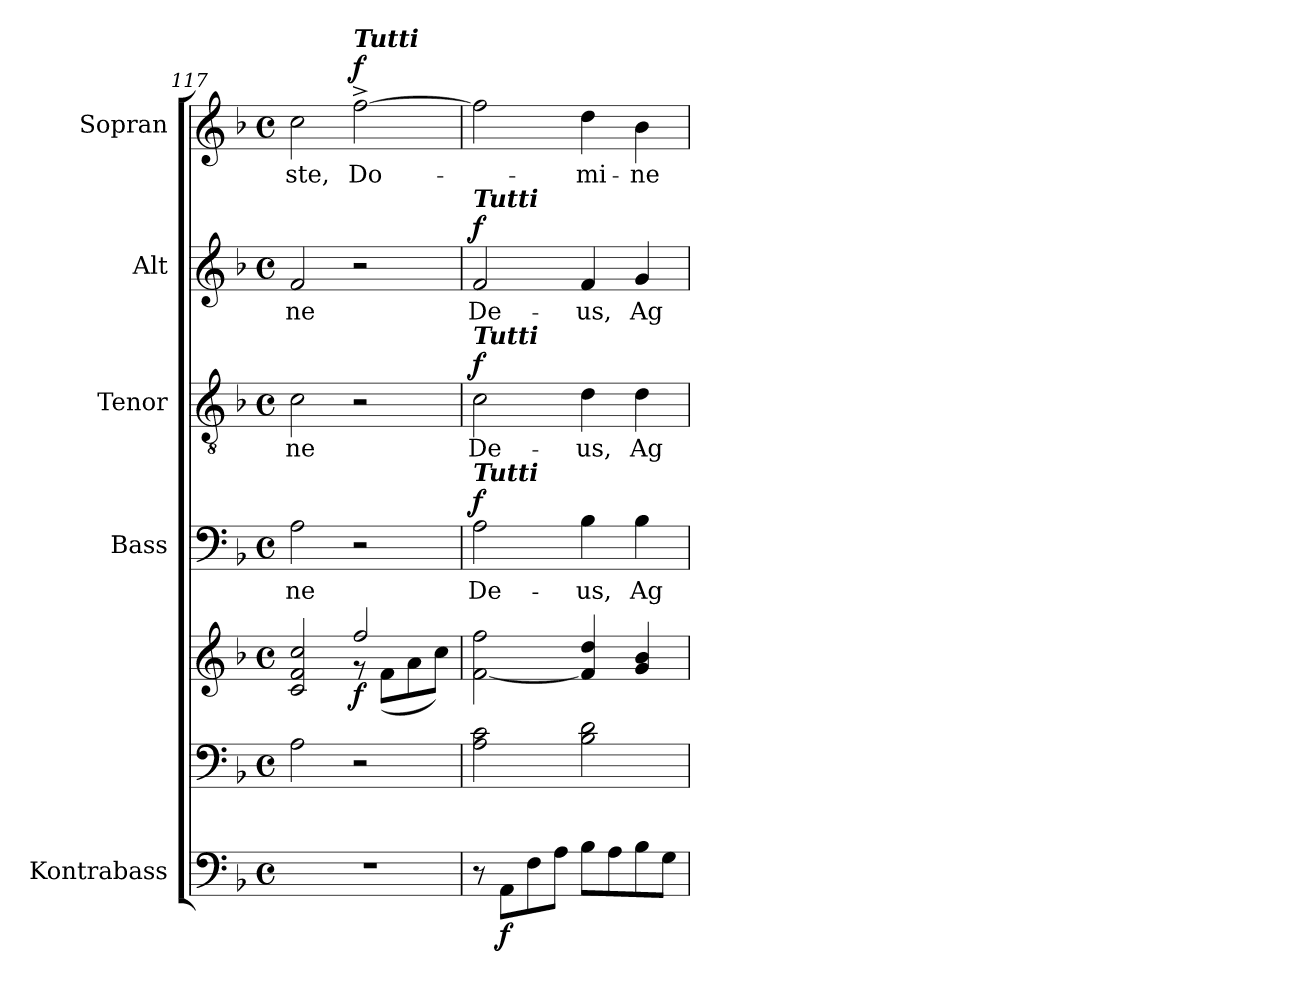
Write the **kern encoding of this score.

**kern	**dynam	**kern	**kern	**dynam	**kern	**text	**dynam	**kern	**text	**dynam	**kern	**text	**dynam	**kern	**text	**dynam
*part6	*part6	*part5	*part5	*part5	*part4	*part4	*part4	*part3	*part3	*part3	*part2	*part2	*part2	*part1	*part1	*part1
*staff7	*staff7	*staff6	*staff5	*staff5/6	*staff4	*staff4	*staff4	*staff3	*staff3	*staff3	*staff2	*staff2	*staff2	*staff1	*staff1	*staff1
*I"Kontrabass	*	*	*	*	*I"Bass	*	*	*I"Tenor	*	*	*I"Alt	*	*	*I"Sopran	*	*
*I'Kb.	*	*	*	*	*I'B.	*	*	*I'T.	*	*	*I'A.	*	*	*I'S.	*	*
*clefF4	*	*clefF4	*clefG2	*	*clefF4	*	*	*clefGv2	*	*	*clefG2	*	*	*clefG2	*	*
*ITrd7c12	*	*	*	*	*	*	*	*	*	*	*	*	*	*	*	*
*k[b-]	*	*k[b-]	*k[b-]	*	*k[b-]	*	*	*k[b-]	*	*	*k[b-]	*	*	*k[b-]	*	*
*F:	*	*F:	*F:	*	*F:	*	*	*F:	*	*	*F:	*	*	*F:	*	*
*M4/4	*	*M4/4	*M4/4	*	*M4/4	*	*	*M4/4	*	*	*M4/4	*	*	*M4/4	*	*
*met(c)	*	*met(c)	*met(c)	*	*met(c)	*	*	*met(c)	*	*	*met(c)	*	*	*met(c)	*	*
=117	=117	=117	=117	=117	=117	=117	=117	=117	=117	=117	=117	=117	=117	=117	=117	=117
*	*	*	*^	*	*	*	*	*	*	*	*	*	*	*	*	*
!	!	!	!	!	!	!	!LO:LY:b	!	!	!LO:LY:b	!	!	!LO:LY:b	!	!	!LO:LY:b	!
1r	.	2A\	2c/ 2f/ 2cc/	2ryy	.	2A\	-ne	.	2c\	-ne	.	2f/	-ne	.	2cc\	-ste,	.
!	!	!	!	!	!	!	!	!	!	!	!	!	!	!	!LO:TX:a:Bi:t=Tutti	!	!
!	!	!	!	!	!LO:DY:b	!	!	!	!	!	!	!	!	!	!	!LO:LY:b	!LO:DY:a
.	.	2r	2ff/	8rg	f	2r	.	.	2r	.	.	2r	.	.	[2ff^>\	Do-	f
.	.	.	.	(>8f\L	.	.	.	.	.	.	.	.	.	.	.	.	.
.	.	.	.	8a\	.	.	.	.	.	.	.	.	.	.	.	.	.
.	.	.	.	8cc\J)	.	.	.	.	.	.	.	.	.	.	.	.	.
=118	=118	=118	=118	=118	=118	=118	=118	=118	=118	=118	=118	=118	=118	=118	=118	=118	=118
!	!	!	!	!	!	!	!	!	!	!	!	!LO:TX:a:Bi:t=Tutti	!	!	!	!	!
!	!	!	!	!	!	!	!	!	!LO:TX:a:Bi:t=Tutti	!	!	!	!	!	!	!	!
!	!	!	!	!	!	!LO:TX:a:Bi:t=Tutti	!	!	!	!	!	!	!	!	!	!	!
!	!	!	!	!	!	!	!LO:LY:b	!LO:DY:a	!	!LO:LY:b	!LO:DY:a	!	!LO:LY:b	!LO:DY:a	!	!	!
*	*	*	*v	*v	*	*	*	*	*	*	*	*	*	*	*	*	*
8r	.	2A\ 2c\	[<2f\ 2ff\	.	2A\	De-	f	2c\	De-	f	2f/	De-	f	2ff\]	.	.
!	!LO:DY:b	!	!	!	!	!	!	!	!	!	!	!	!	!	!	!
8AAA\L	f	.	.	.	.	.	.	.	.	.	.	.	.	.	.	.
8FF\	.	.	.	.	.	.	.	.	.	.	.	.	.	.	.	.
8AA\J	.	.	.	.	.	.	.	.	.	.	.	.	.	.	.	.
!	!	!	!	!	!	!LO:LY:b	!	!	!LO:LY:b	!	!	!LO:LY:b	!	!	!LO:LY:b	!
8BB-\L	.	2B-\ 2d\	4f/] 4dd/	.	4B-\	-us,	.	4d\	-us,	.	4f/	-us,	.	4dd\	-mi-	.
8AA\	.	.	.	.	.	.	.	.	.	.	.	.	.	.	.	.
!	!	!	!	!	!	!LO:LY:b	!	!	!LO:LY:b	!	!	!LO:LY:b	!	!	!LO:LY:b	!
8BB-\	.	.	4g/ 4b-/	.	4B-\	Ag-	.	4d\	Ag-	.	4g/	Ag-	.	4b-\	-ne	.
8GG\J	.	.	.	.	.	.	.	.	.	.	.	.	.	.	.	.
=	=	=	=	=	=	=	=	=	=	=	=	=	=	=	=	=
*-	*-	*-	*-	*-	*-	*-	*-	*-	*-	*-	*-	*-	*-	*-	*-	*-
